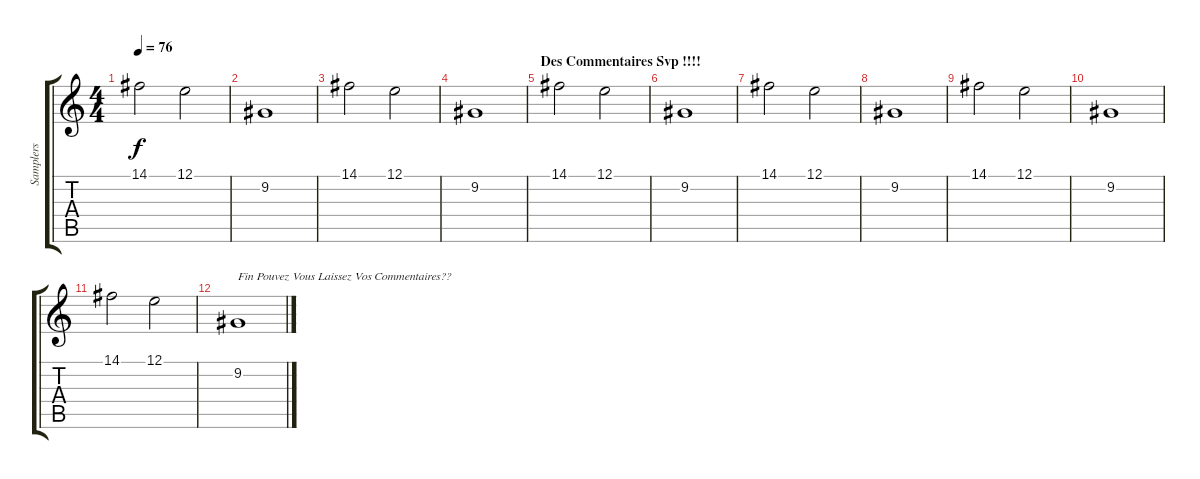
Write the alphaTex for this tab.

\track ("Samplers" "Samplers") {instrument stringensemble2}
\staff {score tabs}
\tuning (E4 B3 G3 D3 A2 E2) {hide}
\ts (4 4)
\tempo 76
\clef g2
\ks c
14.1.2{dy f} 12.1.2 |
9.2.1 |
14.1.2 12.1.2 |
9.2.1 |
\section ("" "Des Commentaires Svp !!!!")
14.1.2 12.1.2 |
9.2.1 |
14.1.2 12.1.2 |
9.2.1 |
14.1.2 12.1.2 |
9.2.1 |
14.1.2 12.1.2 |
9.2.1{txt "Fin Pouvez Vous Laissez Vos Commentaires??"}
